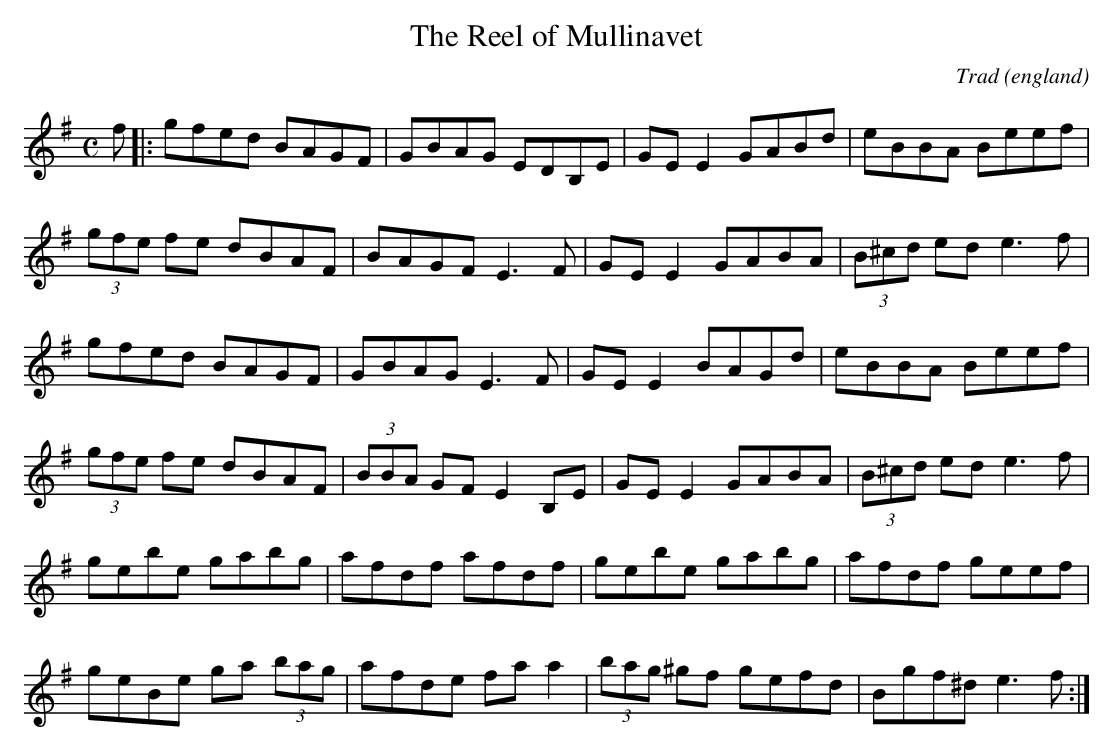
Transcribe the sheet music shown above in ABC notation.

X:1
T:Reel of Mullinavet, The
O:england
C:Trad
M:C
K:G
f |: gfed BAGF | GBAG EDB,E | GE E2 GABd | eBBA Beef|
(3gfe fe dBAF | BAGF E3F|GE E2 GABA | (3B^cd ed e3 f |
gfed BAGF | GBAG E3F | GE E2 BAGd | eBBA Beef |
(3gfe fe dBAF | (3BBA GF E2 B,E | GE E2 GABA| (3B^cd ed e3 f |
gebe gabg|afdf afdf | gebe gabg | afdf geef |
geBe ga (3bag | afde fa a2 | (3bag ^gf gefd | Bgf^d e3f:|
